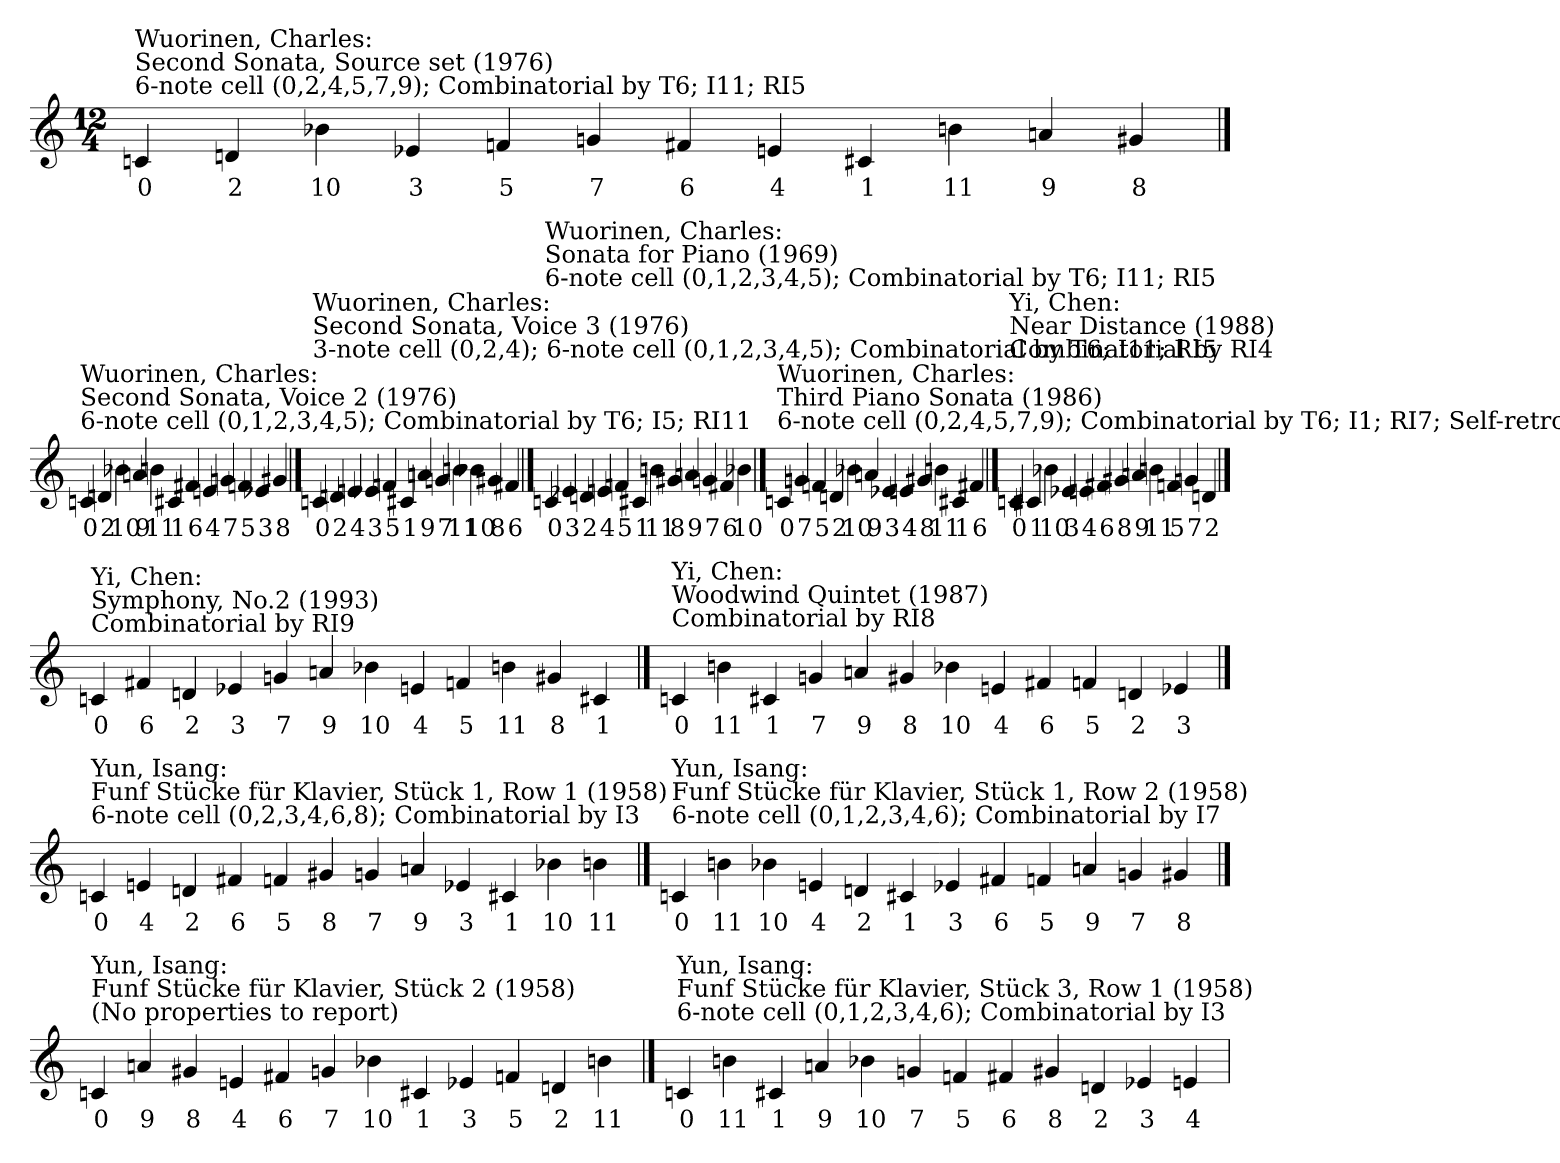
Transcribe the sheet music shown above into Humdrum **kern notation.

**kern	**text
*part1	*part1
*staff1	*staff1
!!LO:LB:g=z
*M12/4	*
==1561	==1561
!LO:TX:t=Wuorinen, Charles&colon; \nSecond Sonata, Source set (1976)\n6-note cell (0,2,4,5,7,9); Combinatorial by T6; I11; RI5	!
4cn	0
4dn	2
4b-X	10
4e-X	3
4fn	5
4gn	7
4f#X	6
4en	4
4c#X	1
4bn	11
4an	9
4g#X	8
!!LO:LB:g=z
==1562	==1562
!LO:TX:t=Wuorinen, Charles&colon; \nSecond Sonata, Voice 2 (1976)\n6-note cell (0,1,2,3,4,5); Combinatorial by T6; I5; RI11	!
4cn	0
4dn	2
4b-X	10
4an	9
4bn	11
4c#X	1
4f#X	6
4en	4
4gn	7
4fn	5
4e-X	3
4g#X	8
!!LO:LB:g=z
==1563	==1563
!LO:TX:t=Wuorinen, Charles&colon; \nSecond Sonata, Voice 3 (1976)\n3-note cell (0,2,4); 6-note cell (0,1,2,3,4,5); Combinatorial by T6; I11; RI5	!
4cn	0
4dn	2
4en	4
4e-X	3
4fn	5
4c#X	1
4an	9
4gn	7
4bn	11
4b-X	10
4g#X	8
4f#X	6
!!LO:LB:g=z
==1564	==1564
!LO:TX:t=Wuorinen, Charles&colon; \nSonata for Piano (1969)\n6-note cell (0,1,2,3,4,5); Combinatorial by T6; I11; RI5	!
4cn	0
4e-X	3
4dn	2
4en	4
4fn	5
4c#X	1
4bn	11
4g#X	8
4an	9
4gn	7
4f#X	6
4b-X	10
!!LO:LB:g=z
==1565	==1565
!LO:TX:t=Wuorinen, Charles&colon; \nThird Piano Sonata (1986)\n6-note cell (0,2,4,5,7,9); Combinatorial by T6; I1; RI7; Self-retro.; All-interval	!
4cn	0
4gn	7
4fn	5
4dn	2
4b-X	10
4an	9
4e-X	3
4en	4
4g#X	8
4bn	11
4c#X	1
4f#X	6
!!LO:LB:g=z
==1566	==1566
!LO:TX:t=Yi, Chen&colon; \nNear Distance (1988)\nCombinatorial by RI4	!
4cn	0
4c#X	1
4b-X	10
4e-X	3
4en	4
4f#X	6
4g#X	8
4an	9
4bn	11
4fn	5
4gn	7
4dn	2
!!LO:LB:g=z
==1567	==1567
!LO:TX:t=Yi, Chen&colon; \nSymphony, No.2 (1993)\nCombinatorial by RI9	!
4cn	0
4f#X	6
4dn	2
4e-X	3
4gn	7
4an	9
4b-X	10
4en	4
4fn	5
4bn	11
4g#X	8
4c#X	1
!!LO:LB:g=z
==1568	==1568
!LO:TX:t=Yi, Chen&colon; \nWoodwind Quintet (1987)\nCombinatorial by RI8	!
4cn	0
4bn	11
4c#X	1
4gn	7
4an	9
4g#X	8
4b-X	10
4en	4
4f#X	6
4fn	5
4dn	2
4e-X	3
!!LO:LB:g=z
==1569	==1569
!LO:TX:t=Yun, Isang&colon; \nFunf Stücke für Klavier, Stück 1, Row 1 (1958)\n6-note cell (0,2,3,4,6,8); Combinatorial by I3	!
4cn	0
4en	4
4dn	2
4f#X	6
4fn	5
4g#X	8
4gn	7
4an	9
4e-X	3
4c#X	1
4b-X	10
4bn	11
!!LO:LB:g=z
==1570	==1570
!LO:TX:t=Yun, Isang&colon; \nFunf Stücke für Klavier, Stück 1, Row 2 (1958)\n6-note cell (0,1,2,3,4,6); Combinatorial by I7	!
4cn	0
4bn	11
4b-X	10
4en	4
4dn	2
4c#X	1
4e-X	3
4f#X	6
4fn	5
4an	9
4gn	7
4g#X	8
!!LO:LB:g=z
==1571	==1571
!LO:TX:t=Yun, Isang&colon; \nFunf Stücke für Klavier, Stück 2 (1958)\n(No properties to report)	!
4cn	0
4an	9
4g#X	8
4en	4
4f#X	6
4gn	7
4b-X	10
4c#X	1
4e-X	3
4fn	5
4dn	2
4bn	11
!!LO:LB:g=z
==1572	==1572
!LO:TX:t=Yun, Isang&colon; \nFunf Stücke für Klavier, Stück 3, Row 1 (1958)\n6-note cell (0,1,2,3,4,6); Combinatorial by I3	!
4cn	0
4bn	11
4c#X	1
4an	9
4b-X	10
4gn	7
4fn	5
4f#X	6
4g#X	8
4dn	2
4e-X	3
4en	4
=	=
*-	*-
